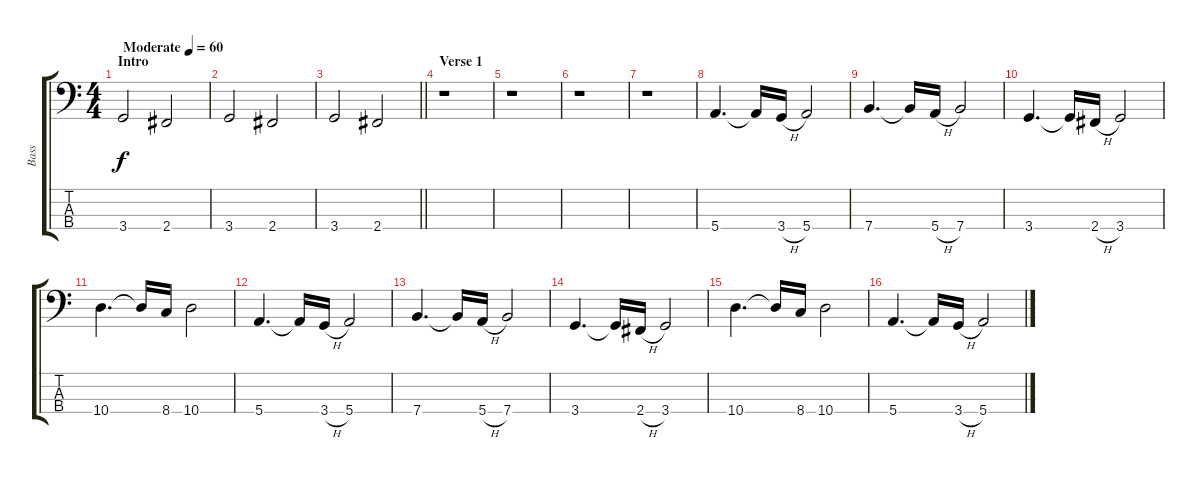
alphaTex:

\track ("Bass" "Bass") {instrument acousticbass}
\staff {score tabs}
\tuning (G2 D2 A1 E1) {hide}
\ts (4 4)
\section ("" "Intro")
\tempo (60 "Moderate")
\clef f4
\ks c
3.4.2{dy f instrument acousticbass} 2.4.2 |
3.4.2 2.4.2 |
\barLineRight lightlight
3.4.2 2.4.2 |
\section ("" "Verse 1")
r.1{volume 12} |
r.1 |
r.1 |
r.1 |
5.4.4{d} 5.4{t}.16 3.4{h}.16 5.4.2 |
7.4.4{d} 7.4{t}.16 5.4{h}.16 7.4.2 |
3.4.4{d} 3.4{t}.16 2.4{h}.16 3.4.2 |
10.4.4{d} 10.4{t}.16 8.4.16 10.4.2 |
5.4.4{d} 5.4{t}.16 3.4{h}.16 5.4.2 |
7.4.4{d} 7.4{t}.16 5.4{h}.16 7.4.2 |
3.4.4{d} 3.4{t}.16 2.4{h}.16 3.4.2 |
10.4.4{d} 10.4{t}.16 8.4.16 10.4.2 |
5.4.4{d} 5.4{t}.16 3.4{h}.16 5.4.2
